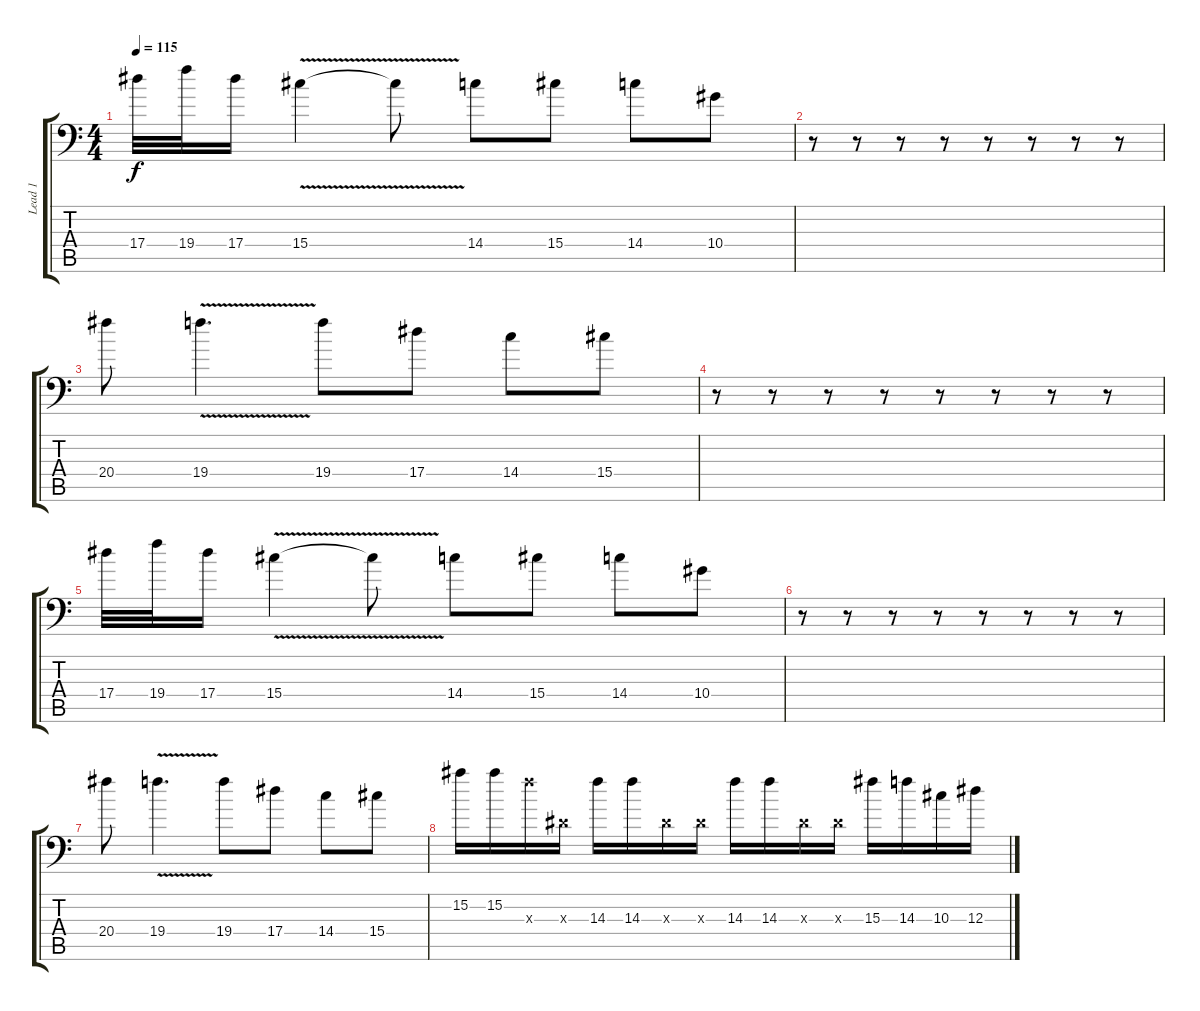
\track ("Lead 1" "Lead 1") {instrument overdrivenguitar}
\staff {score tabs}
\tuning (C4 G3 Eb3 Bb2 F2 Bb1) {hide}
\ts (4 4)
\tempo 115
\clef f4
\ks c
17.4.32{dy f} 19.4.32 17.4.16 15.4{v}.4 15.4{t}.8 14.4.8 15.4.8 14.4.8 10.4.8 |
r.8 r.8 r.8 r.8 r.8 r.8 r.8 r.8 |
20.4.8 19.4{v}.4{d} 19.4.8 17.4.8 14.4.8 15.4.8 |
r.8 r.8 r.8 r.8 r.8 r.8 r.8 r.8 |
17.4.32 19.4.32 17.4.16 15.4{v}.4 15.4{t}.8 14.4.8 15.4.8 14.4.8 10.4.8 |
r.8 r.8 r.8 r.8 r.8 r.8 r.8 r.8 |
20.4.8 19.4{v}.4{d} 19.4.8 17.4.8 14.4.8 15.4.8 |
15.2.16 15.2.16 14.3{x}.16 0.3{x}.16 14.3.16 14.3.16 0.3{x}.16 0.3{x}.16 14.3.16 14.3.16 0.3{x}.16 0.3{x}.16 15.3.16 14.3.16 10.3.16 12.3.16
